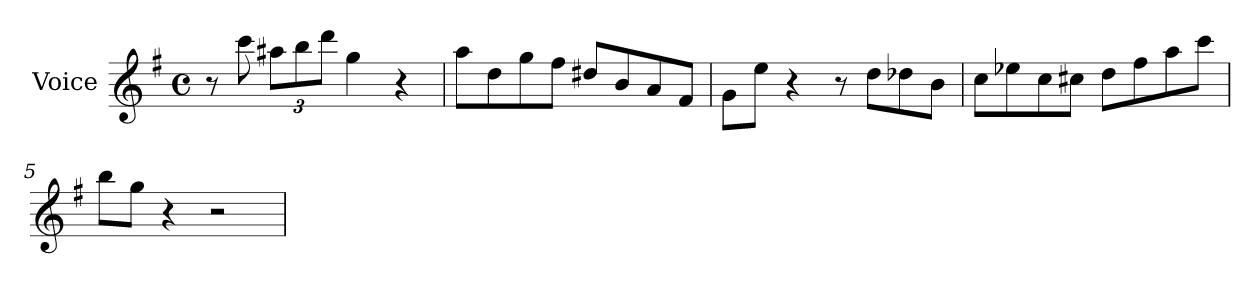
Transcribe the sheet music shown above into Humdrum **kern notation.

**kern
*part1
*staff1
*I"Voice
*I'Voice
*clefG2
*k[f#]
*M4/4
*met(c)
=1
8r
8ccc\
12aa#X\L
12bb\
12ddd\J
4gg\
4r
=2
8aa\L
8dd\
8gg\
8ff#\J
8dd#X/L
8b/
8a/
8f#/J
=3
8g\L
8ee\J
4r
8r
8dd\L
8dd-X\
8b\J
=4
8cc\L
8ee-X\
8cc\
8cc#X\J
8dd\L
8ff#\
8aa\
8ccc\J
=5
8bb\L
8gg\J
4r
2rcc
=
*-
